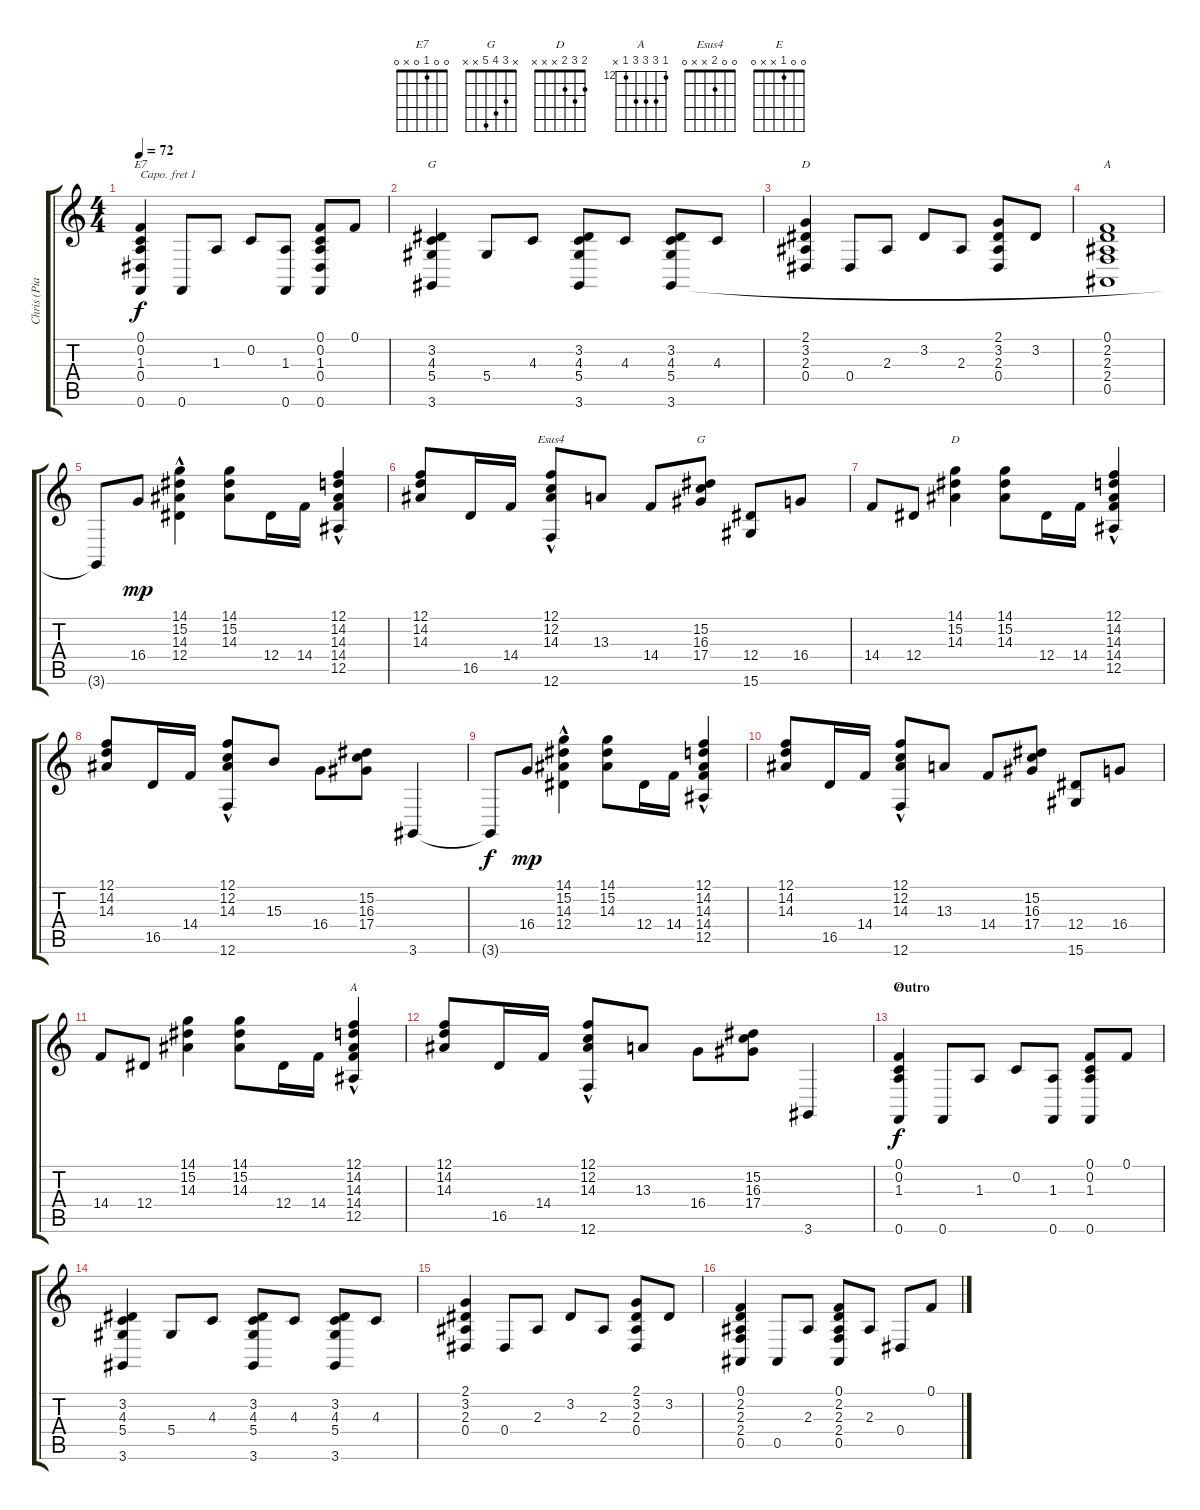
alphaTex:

\track ("Chris (Piano) Capo 1st Fret" "Chris (Pia") {instrument acousticgrandpiano}
\staff {score tabs}
\capo 1
\tuning (E4 B3 G3 D3 A2 E2) {hide}
\chord ("E7" 0 0 1 0 x 0)
\chord ("G" x 3 4 5 x 3)
\chord ("D" 2 3 2 0 x x)
\chord ("A" 0 2 2 2 0 x)
\chord ("Esus4" 0 0 2 x x 0)
\chord ("G" x 3 4 5 x x)
\chord ("D" 2 3 2 x x x)
\chord ("A" 12 14 14 14 12 x) {firstfret 12}
\chord ("E" 0 0 1 x x 0)
\ts (4 4)
\tempo 72
\clef g2
\ks c
(0.1 0.2 1.3 0.4 0.6).4{ch "E7" dy f} 0.6.8 1.3.8 0.2.8 (1.3 0.6).8 (0.1 0.2 1.3 0.4 0.6).8 0.1.8 |
(3.2 4.3 5.4 3.6).4{ch "G"} 5.4.8 4.3.8 (3.2 4.3 5.4 3.6).8 4.3.8 (3.2 4.3 5.4 3.6).8 4.3.8 |
(2.1 3.2 2.3 0.4).4{ch "D"} 0.4.8 2.3.8 3.2.8 2.3.8 (2.1 3.2 2.3 0.4).8 3.2.8 |
(0.1 2.2 2.3 2.4 0.5).1{ch "A"} |
3.6{t}.8 16.4.8{dy mp} (14.1 15.2 14.3 12.4{hac}).4 (14.1 15.2 14.3).8 12.4.16 14.4.16 (12.1 14.2 14.3 14.4 12.5{hac}).4 |
(12.1 14.2 14.3).8 16.5.16 14.4.16 (12.1{hac} 12.2{hac} 14.3 12.6).8{ch "Esus4"} 13.3.8 14.4.8 (15.2 16.3 17.4).8{ch "G"} (12.4 15.6).8 16.4.8 |
14.4.8 12.4.8 (14.1 15.2 14.3).4{ch "D"} (14.1 15.2 14.3).8 12.4.16 14.4.16 (12.1 14.2 14.3 14.4 12.5{hac}).4 |
(12.1 14.2 14.3).8 16.5.16 14.4.16 (12.1{hac} 12.2{hac} 14.3 12.6).8 15.3.8 16.4.8 (15.2 16.3 17.4).8 3.6.4 |
3.6{t}.8{dy f} 16.4.8{dy mp} (14.1 15.2 14.3 12.4{hac}).4 (14.1 15.2 14.3).8 12.4.16 14.4.16 (12.1 14.2 14.3 14.4 12.5{hac}).4 |
(12.1 14.2 14.3).8 16.5.16 14.4.16 (12.1{hac} 12.2{hac} 14.3 12.6).8 13.3.8 14.4.8 (15.2 16.3 17.4).8 (12.4 15.6).8 16.4.8 |
14.4.8 12.4.8 (14.1 15.2 14.3).4 (14.1 15.2 14.3).8 12.4.16 14.4.16 (12.1 14.2 14.3 14.4 12.5{hac}).4{ch "A"} |
(12.1 14.2 14.3).8 16.5.16 14.4.16 (12.1{hac} 12.2{hac} 14.3 12.6).8 13.3.8 16.4.8 (15.2 16.3 17.4).8 3.6.4 |
\section ("" "Outro")
(0.1 0.2 1.3 0.6).4{ch "E" dy f} 0.6.8 1.3.8 0.2.8 (1.3 0.6).8 (0.1 0.2 1.3 0.6).8 0.1.8 |
(3.2 4.3 5.4 3.6).4 5.4.8 4.3.8 (3.2 4.3 5.4 3.6).8 4.3.8 (3.2 4.3 5.4 3.6).8 4.3.8 |
(2.1 3.2 2.3 0.4).4 0.4.8 2.3.8 3.2.8 2.3.8 (2.1 3.2 2.3 0.4).8 3.2.8 |
(0.1 2.2 2.3 2.4 0.5).4 0.5.8 2.3.8 (0.1 2.2 2.3 2.4 0.5).8 2.3.8 0.4.8 0.1.8
